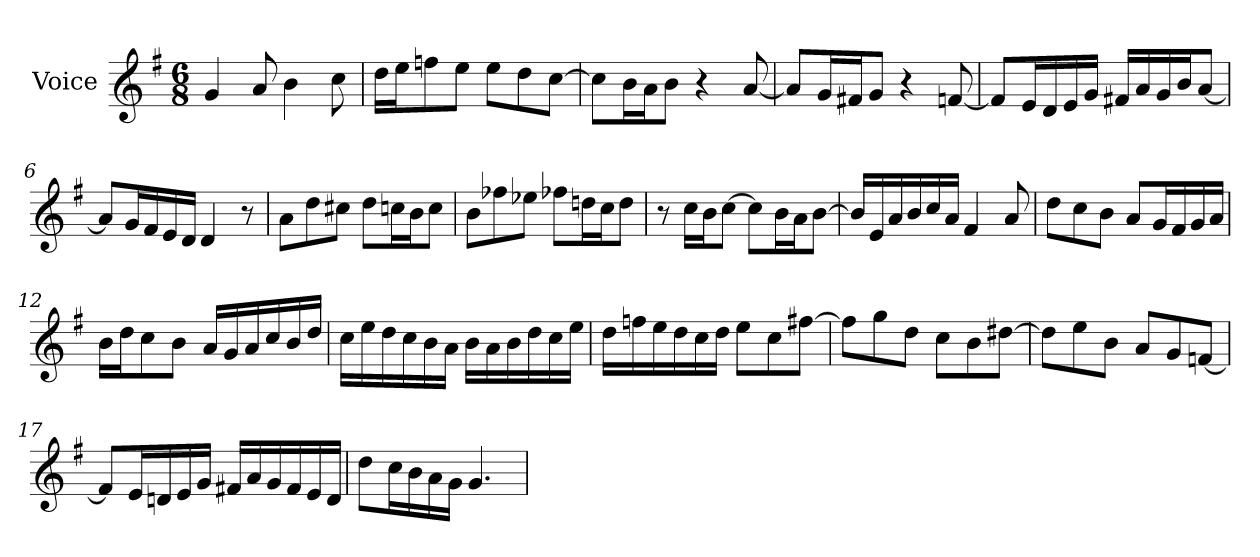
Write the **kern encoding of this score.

**kern
*part1
*staff1
*I"Voice
*I'V
*clefG2
*k[f#]
*M6/8
=1
4g/
8a/
4b\
8cc\
=2
16dd\LL
16ee\J
8ffn\
8ee\J
8ee\L
8dd\
[8cc\J
=3
8cc\L]
16b\L
16a\J
8b\J
4r
[8a/
=4
8a/L]
16g/L
16f#X/J
8g/J
4r
[8fn/
!!LO:LB:g=z
=5
8f/L]
16e/L
16d/
16e/
16g/JJ
16f#X/LL
16a/
16g/
16b/J
[8a/J
=6
8a/L]
16g/L
16f#/
16e/
16d/JJ
4d/
8r
=7
8a\L
8dd\
8cc#X\J
8dd\L
16ccn\L
16b\J
8cc\J
=8
8b\L
8ff-Xi\
8ee-Xi\J
8ff-Xi\L
16ddn\L
16cc\J
8dd\J
!!LO:LB:g=z
=9
8r
16cc\LL
16b\J
[8cc\J
8cc\L]
16b\L
16a\J
[8b\J
=10
16b/LL]
16e/
16a/
16b/
16cc/
16a/JJ
4f#/
8a/
=11
8dd\L
8cc\
8b\J
8a/L
16g/L
16f#/
16g/
16a/JJ
=12
16b\LL
16dd\J
8cc\
8b\J
16a/LL
16g/
16a/
16cc/
16b/
16dd/JJ
!!LO:LB:g=z
=13
16cc\LL
16ee\
16dd\
16cc\
16b\
16a\JJ
16b\LL
16a\
16b\
16dd\
16cc\
16ee\JJ
=14
16dd\LL
16ffn\
16ee\
16dd\
16cc\
16dd\JJ
8ee\L
8cc\
[8ff#X\J
=15
8ff#\L]
8gg\
8dd\J
8cc\L
8b\
[8dd#X\J
!!LO:LB:g=z
=16
8dd#\L]
8ee\
8b\J
8a/L
8g/
[8fn/J
=17
8f/L]
16e/L
16dn/
16e/
16g/JJ
16f#X/LL
16a/
16g/
16f#/
16e/
16d/JJ
=18
8dd\L
16cc\L
16b\
16a\
16g\JJ
4.g/
=
*-
